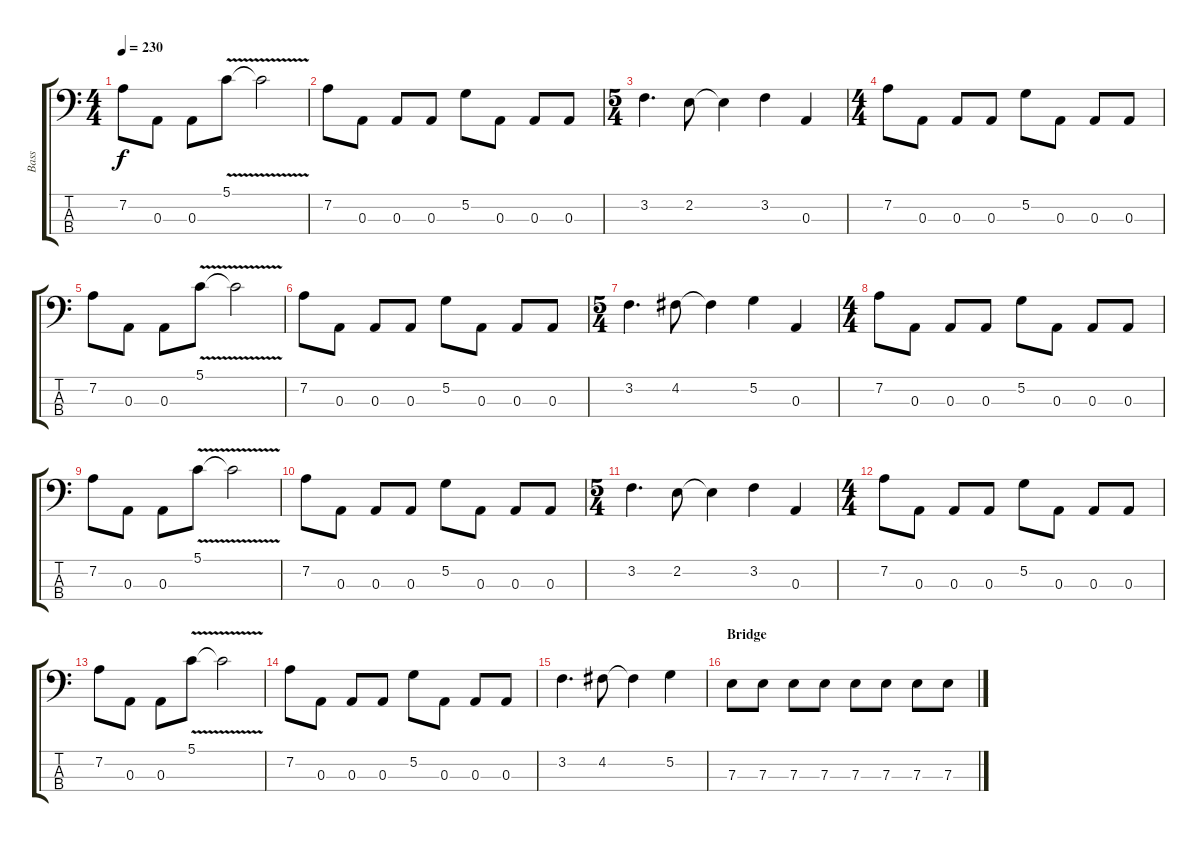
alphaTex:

\track ("Bass" "Bass") {instrument electricbasspick}
\staff {score tabs}
\tuning (G2 D2 A1 E1) {hide}
\ts (4 4)
\tempo 230
\clef f4
\ks c
7.2.8{dy f} 0.3.8 0.3.8 5.1{v}.8 5.1{t}.2 |
7.2.8 0.3.8 0.3.8 0.3.8 5.2.8 0.3.8 0.3.8 0.3.8 |
\ts (5 4)
3.2.4{d} 2.2.8 2.2{t}.4 3.2.4 0.3.4 |
\ts (4 4)
7.2.8 0.3.8 0.3.8 0.3.8 5.2.8 0.3.8 0.3.8 0.3.8 |
7.2.8 0.3.8 0.3.8 5.1{v}.8 5.1{t}.2 |
7.2.8 0.3.8 0.3.8 0.3.8 5.2.8 0.3.8 0.3.8 0.3.8 |
\ts (5 4)
3.2.4{d} 4.2.8 4.2{t}.4 5.2.4 0.3.4 |
\ts (4 4)
7.2.8 0.3.8 0.3.8 0.3.8 5.2.8 0.3.8 0.3.8 0.3.8 |
7.2.8 0.3.8 0.3.8 5.1{v}.8 5.1{t}.2 |
7.2.8 0.3.8 0.3.8 0.3.8 5.2.8 0.3.8 0.3.8 0.3.8 |
\ts (5 4)
3.2.4{d} 2.2.8 2.2{t}.4 3.2.4 0.3.4 |
\ts (4 4)
7.2.8 0.3.8 0.3.8 0.3.8 5.2.8 0.3.8 0.3.8 0.3.8 |
7.2.8 0.3.8 0.3.8 5.1{v}.8 5.1{t}.2 |
7.2.8 0.3.8 0.3.8 0.3.8 5.2.8 0.3.8 0.3.8 0.3.8 |
3.2.4{d} 4.2.8 4.2{t}.4 5.2.4 |
\section ("" "Bridge")
7.3.8 7.3.8 7.3.8 7.3.8 7.3.8 7.3.8 7.3.8 7.3.8
